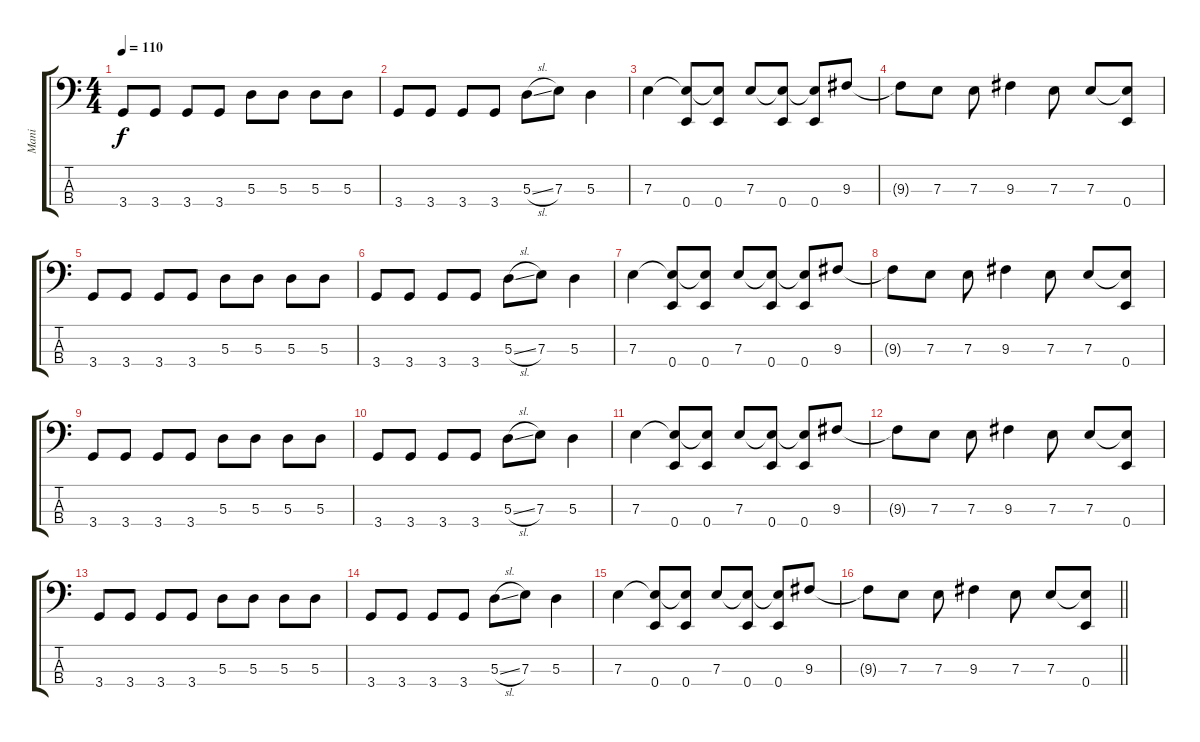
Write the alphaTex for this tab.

\track ("Mani" "Mani") {instrument electricbasspick}
\staff {score tabs}
\tuning (G2 D2 A1 E1) {hide}
\ts (4 4)
\tempo 110
\clef f4
\ks c
3.4.8{dy f} 3.4.8 3.4.8 3.4.8 5.3.8 5.3.8 5.3.8 5.3.8 |
3.4.8 3.4.8 3.4.8 3.4.8 5.3{sl}.8 7.3.8 5.3.4 |
7.3.4 (7.3{t} 0.4).8 (7.3{t} 0.4).8 7.3.8 (7.3{t} 0.4).8 (7.3{t} 0.4).8 9.3.8 |
9.3{t}.8 7.3.8 7.3.8 9.3.4 7.3.8 7.3.8 (7.3{t} 0.4).8 |
3.4.8 3.4.8 3.4.8 3.4.8 5.3.8 5.3.8 5.3.8 5.3.8 |
3.4.8 3.4.8 3.4.8 3.4.8 5.3{sl}.8 7.3.8 5.3.4 |
7.3.4 (7.3{t} 0.4).8 (7.3{t} 0.4).8 7.3.8 (7.3{t} 0.4).8 (7.3{t} 0.4).8 9.3.8 |
9.3{t}.8 7.3.8 7.3.8 9.3.4 7.3.8 7.3.8 (7.3{t} 0.4).8 |
3.4.8 3.4.8 3.4.8 3.4.8 5.3.8 5.3.8 5.3.8 5.3.8 |
3.4.8 3.4.8 3.4.8 3.4.8 5.3{sl}.8 7.3.8 5.3.4 |
7.3.4 (7.3{t} 0.4).8 (7.3{t} 0.4).8 7.3.8 (7.3{t} 0.4).8 (7.3{t} 0.4).8 9.3.8 |
9.3{t}.8 7.3.8 7.3.8 9.3.4 7.3.8 7.3.8 (7.3{t} 0.4).8 |
3.4.8 3.4.8 3.4.8 3.4.8 5.3.8 5.3.8 5.3.8 5.3.8 |
3.4.8 3.4.8 3.4.8 3.4.8 5.3{sl}.8 7.3.8 5.3.4 |
7.3.4 (7.3{t} 0.4).8 (7.3{t} 0.4).8 7.3.8 (7.3{t} 0.4).8 (7.3{t} 0.4).8 9.3.8 |
\barLineRight lightlight
9.3{t}.8 7.3.8 7.3.8 9.3.4 7.3.8 7.3.8 (7.3{t} 0.4).8
